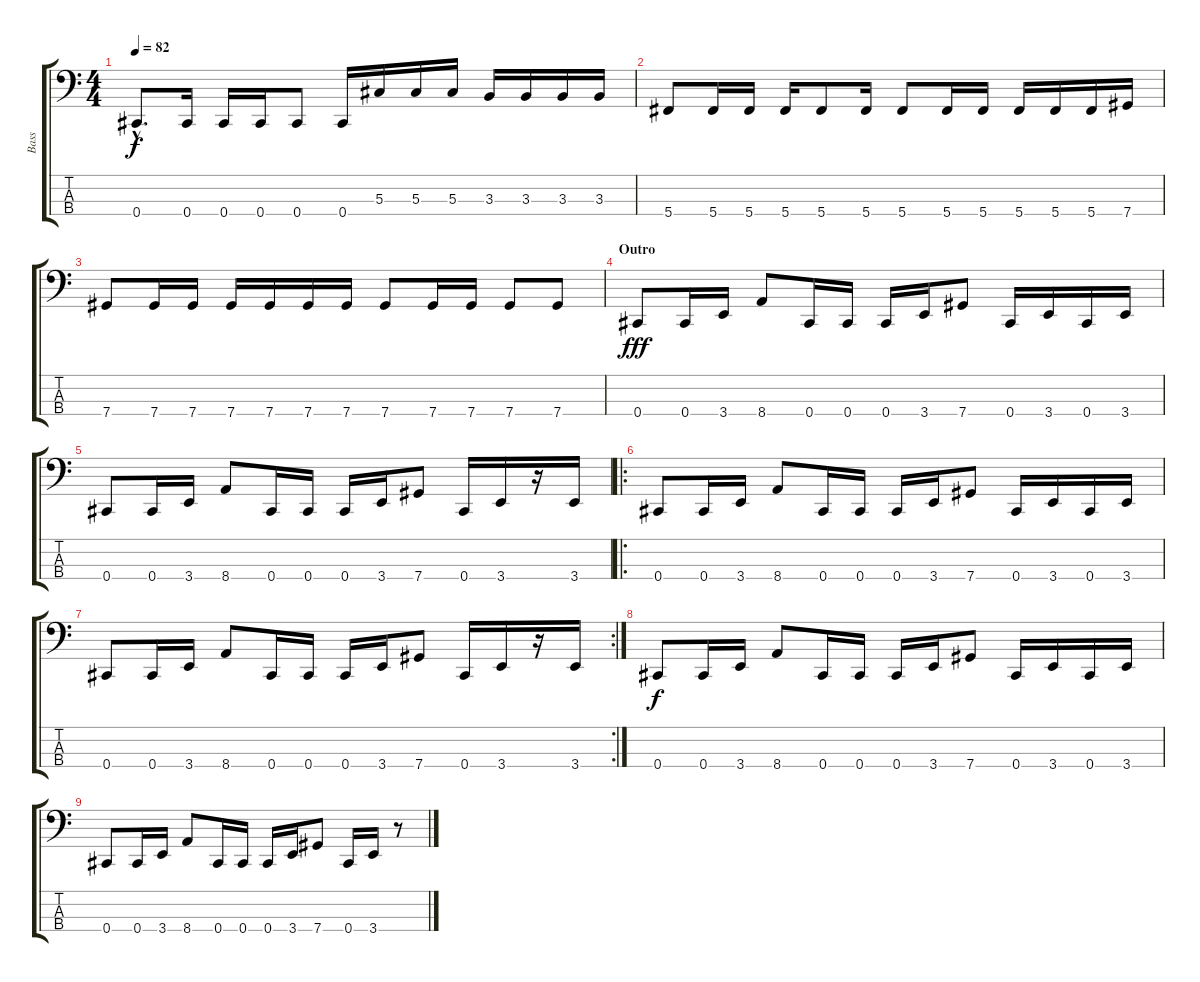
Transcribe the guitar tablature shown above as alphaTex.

\track ("Bass" "Bass") {instrument electricbasspick}
\staff {score tabs}
\tuning (Gb2 Db2 Ab1 Db1) {hide}
\ts (4 4)
\tempo 82
\clef f4
\ks c
0.4{hac}.8{d dy f} 0.4.16 0.4.16 0.4.16 0.4.8 0.4.16 5.3.16 5.3.16 5.3.16 3.3.16 3.3.16 3.3.16 3.3.16 |
5.4.8 5.4.16 5.4.16 5.4.16 5.4.8 5.4.16 5.4.8 5.4.16 5.4.16 5.4.16 5.4.16 5.4.16 7.4.16 |
7.4.8 7.4.16 7.4.16 7.4.16 7.4.16 7.4.16 7.4.16 7.4.8 7.4.16 7.4.16 7.4.8 7.4.8 |
\section ("" "Outro")
0.4.8{dy fff} 0.4.16 3.4.16 8.4.8 0.4.16 0.4.16 0.4.16 3.4.16 7.4.8 0.4.16 3.4.16 0.4.16 3.4.16 |
0.4.8 0.4.16 3.4.16 8.4.8 0.4.16 0.4.16 0.4.16 3.4.16 7.4.8 0.4.16 3.4.16 r.16 3.4.16 |
\ro
0.4.8 0.4.16 3.4.16 8.4.8 0.4.16 0.4.16 0.4.16 3.4.16 7.4.8 0.4.16 3.4.16 0.4.16 3.4.16 |
\rc 2
0.4.8 0.4.16 3.4.16 8.4.8 0.4.16 0.4.16 0.4.16 3.4.16 7.4.8 0.4.16 3.4.16 r.16 3.4.16 |
0.4.8{dy f} 0.4.16 3.4.16 8.4.8 0.4.16 0.4.16 0.4.16 3.4.16 7.4.8 0.4.16 3.4.16 0.4.16 3.4.16 |
0.4.8 0.4.16 3.4.16 8.4.8 0.4.16 0.4.16 0.4.16 3.4.16 7.4.8 0.4.16 3.4.16 r.8
